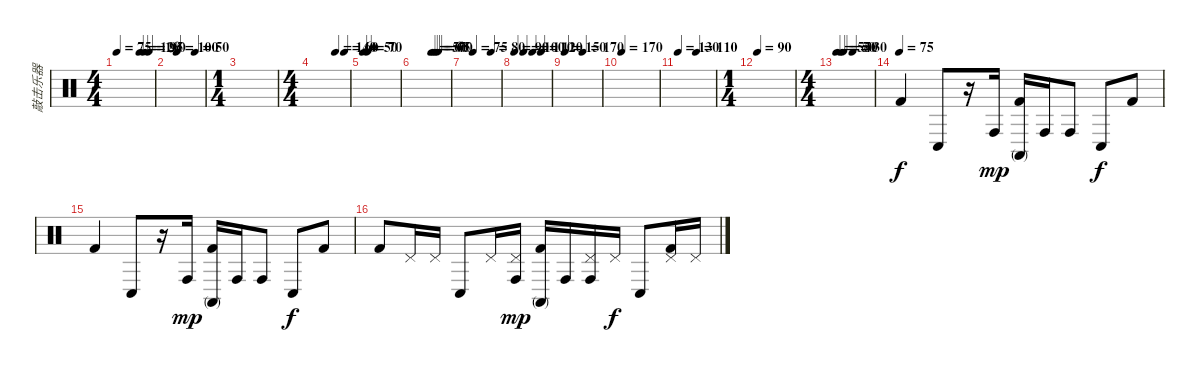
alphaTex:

\track ("敲击乐器" "敲击乐器") {instrument percussion}
\staff {score}
\articulation defaults
\ts (4 4)
\tempo 75
\tempo (120 0.625)
\tempo (160 0.75)
\tempo (95 0.875)
\tempo 75
\clef neutral
\ks c
|
\tempo (100 0.25)
\tempo (50 0.75)
|
\ts (1 4)
|
\ts (4 4)
\tempo (140 0.625)
\tempo (60 0.875)
|
\tempo 50
\tempo (70 0.125)
|
\tempo (50 0.5)
\tempo (60 0.5625)
\tempo (65 0.625)
\tempo (70 0.6875)
|
\tempo (75 0.25)
\tempo (80 0.75)
|
\tempo 90
\tempo (100 0.25)
\tempo (110 0.5)
\tempo (120 0.75)
|
\tempo 150
\tempo (170 0.5)
|
\tempo 170
|
\tempo 130
\tempo (110 0.5)
|
\ts (1 4)
\tempo 90
|
\ts (4 4)
\tempo 55
\tempo (50 0.125)
\tempo (40 0.1875)
\tempo (30 0.4375)
|
\tempo (75)
"Kick (hit) 2".4 "Conga low (hit)".8 r.16 "Conga high (hit)".16{dy mp} ("Conga high (mute)" "Kick (hit) 2").16 "Conga high (hit)".16 "Conga high (hit)".8 "Conga low (hit)".8{dy f} "Kick (hit) 2".8 |
"Kick (hit) 2".4 "Conga low (hit)".8 r.16 "Conga high (hit)".16{dy mp} ("Conga high (mute)" "Kick (hit) 2").16 "Conga high (hit)".16 "Conga high (hit)".8 "Conga low (hit)".8{dy f} "Kick (hit) 2".8 |
"Kick (hit) 2".8 "Pedal Hi-Hat (hit)".16 "Pedal Hi-Hat (hit)".16 "Conga low (hit)".8 "Pedal Hi-Hat (hit)".16 ("Pedal Hi-Hat (hit)" "Conga high (hit)").16{dy mp} ("Conga high (mute)" "Kick (hit) 2").16 "Conga high (hit)".16 ("Pedal Hi-Hat (hit)" "Conga high (hit)").16 "Pedal Hi-Hat (hit)".16{dy f} "Conga low (hit)".8 ("Pedal Hi-Hat (hit)" "Kick (hit) 2").16 "Pedal Hi-Hat (hit)".16
